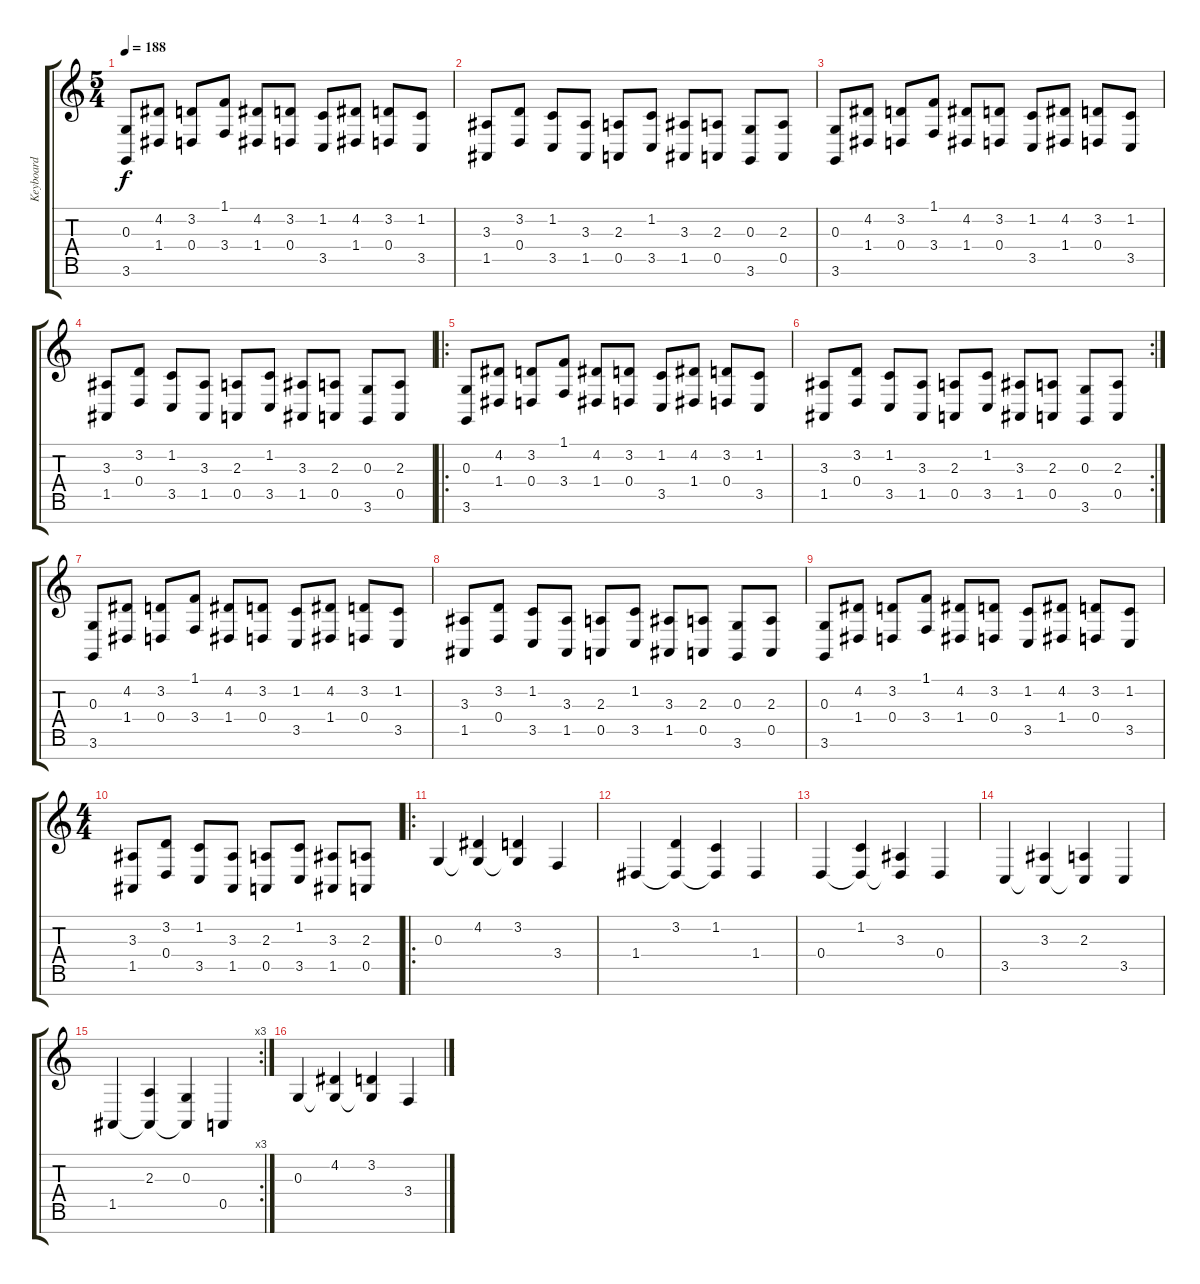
\track ("Keyboard" "Keyboard") {instrument brightacousticpiano}
\staff {score tabs}
\tuning (E4 B3 G3 D3 A2 E2 B1) {hide}
\ts (5 4)
\tempo 188
\clef g2
\ks c
(0.3 3.6).8{dy f} (4.2 1.4).8 (3.2 0.4).8 (1.1 3.4).8 (4.2 1.4).8 (3.2 0.4).8 (1.2 3.5).8 (4.2 1.4).8 (3.2 0.4).8 (1.2 3.5).8 |
(3.3 1.5).8 (3.2 0.4).8 (1.2 3.5).8 (3.3 1.5).8 (2.3 0.5).8 (1.2 3.5).8 (3.3 1.5).8 (2.3 0.5).8 (0.3 3.6).8 (2.3 0.5).8 |
(0.3 3.6).8 (4.2 1.4).8 (3.2 0.4).8 (1.1 3.4).8 (4.2 1.4).8 (3.2 0.4).8 (1.2 3.5).8 (4.2 1.4).8 (3.2 0.4).8 (1.2 3.5).8 |
(3.3 1.5).8 (3.2 0.4).8 (1.2 3.5).8 (3.3 1.5).8 (2.3 0.5).8 (1.2 3.5).8 (3.3 1.5).8 (2.3 0.5).8 (0.3 3.6).8 (2.3 0.5).8 |
\ro
(0.3 3.6).8 (4.2 1.4).8 (3.2 0.4).8 (1.1 3.4).8 (4.2 1.4).8 (3.2 0.4).8 (1.2 3.5).8 (4.2 1.4).8 (3.2 0.4).8 (1.2 3.5).8 |
\rc 2
(3.3 1.5).8 (3.2 0.4).8 (1.2 3.5).8 (3.3 1.5).8 (2.3 0.5).8 (1.2 3.5).8 (3.3 1.5).8 (2.3 0.5).8 (0.3 3.6).8 (2.3 0.5).8 |
(0.3 3.6).8 (4.2 1.4).8 (3.2 0.4).8 (1.1 3.4).8 (4.2 1.4).8 (3.2 0.4).8 (1.2 3.5).8 (4.2 1.4).8 (3.2 0.4).8 (1.2 3.5).8 |
(3.3 1.5).8 (3.2 0.4).8 (1.2 3.5).8 (3.3 1.5).8 (2.3 0.5).8 (1.2 3.5).8 (3.3 1.5).8 (2.3 0.5).8 (0.3 3.6).8 (2.3 0.5).8 |
(0.3 3.6).8 (4.2 1.4).8 (3.2 0.4).8 (1.1 3.4).8 (4.2 1.4).8 (3.2 0.4).8 (1.2 3.5).8 (4.2 1.4).8 (3.2 0.4).8 (1.2 3.5).8 |
\ts (4 4)
(3.3 1.5).8 (3.2 0.4).8 (1.2 3.5).8 (3.3 1.5).8 (2.3 0.5).8 (1.2 3.5).8 (3.3 1.5).8 (2.3 0.5).8 |
\ro
0.3.4 (4.2 0.3{t}).4 (3.2 0.3{t}).4 3.4.4 |
1.4.4 (3.2 1.4{t}).4 (1.2 1.4{t}).4 1.4.4 |
0.4.4 (1.2 0.4{t}).4 (3.3 0.4{t}).4 0.4.4 |
3.5.4 (3.3 3.5{t}).4 (2.3 3.5{t}).4 3.5.4 |
\rc 3
1.5.4 (2.3 1.5{t}).4 (0.3 1.5{t}).4 0.5.4 |
0.3.4 (4.2 0.3{t}).4 (3.2 0.3{t}).4 3.4.4
